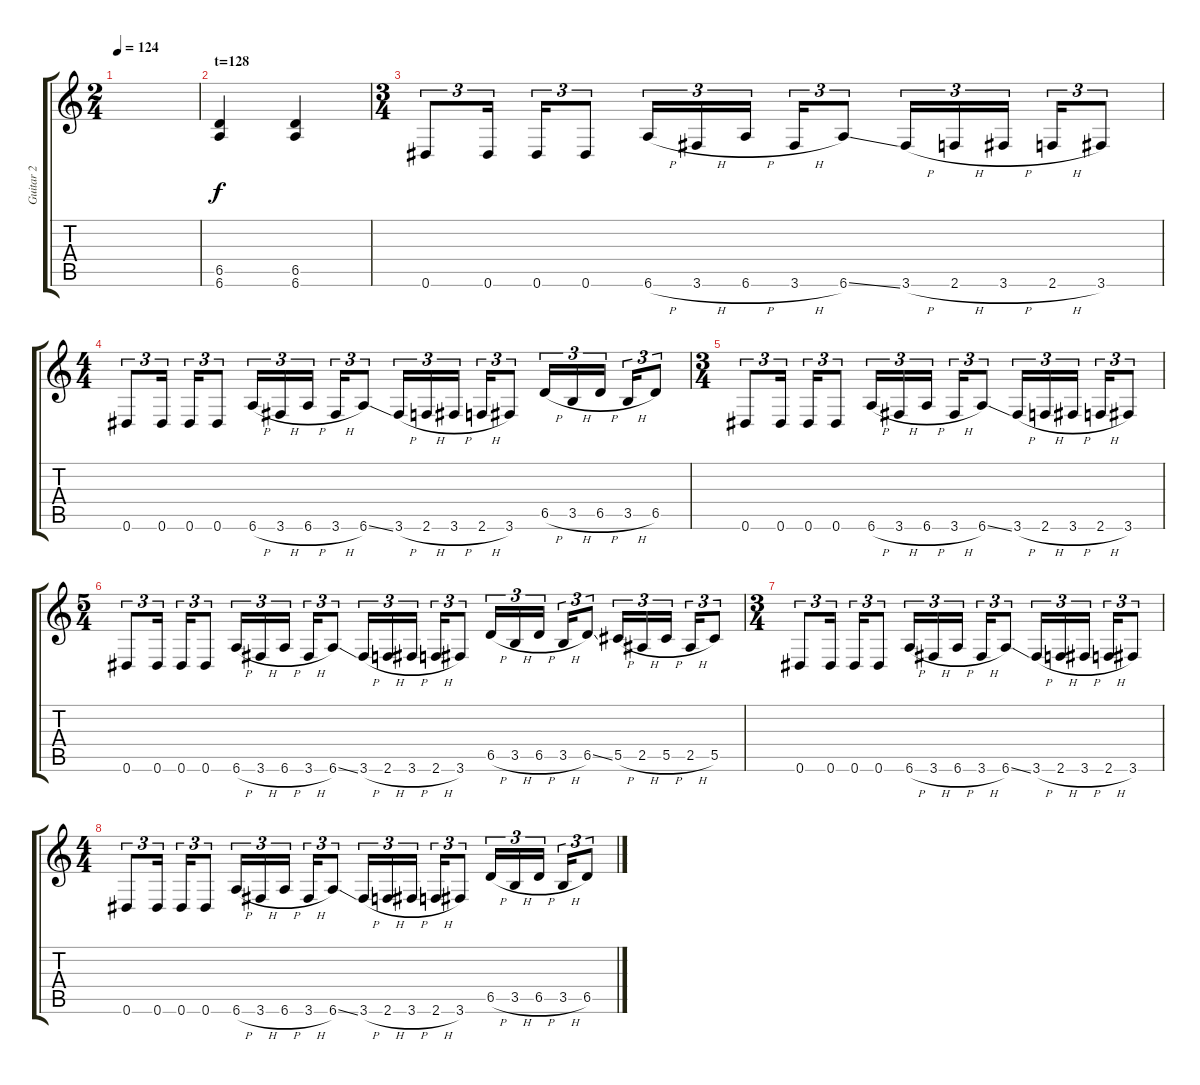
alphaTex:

\track ("Guitar 2" "Guitar 2") {instrument distortionguitar}
\staff {score tabs}
\tuning (Eb4 Bb3 Gb3 Db3 Ab2 Eb2) {hide}
\ts (2 4)
\tempo 124
\clef g2
\ks c
|
\section ("" "t=128")
(6.5 6.6).4 (6.5 6.6).4 |
\ts (3 4)
0.6.8{tu (3 2)} 0.6.16{tu (3 2)} 0.6.16{tu (3 2)} 0.6.8{tu (3 2)} 6.6{h}.16{tu (3 2)} 3.6{h}.16{tu (3 2)} 6.6{h}.16{tu (3 2)} 3.6{h}.16{tu (3 2)} 6.6{ss}.8{tu (3 2)} 3.6{h}.16{tu (3 2)} 2.6{h}.16{tu (3 2)} 3.6{h}.16{tu (3 2)} 2.6{h}.16{tu (3 2)} 3.6.8{tu (3 2)} |
\ts (4 4)
0.6.8{tu (3 2)} 0.6.16{tu (3 2)} 0.6.16{tu (3 2)} 0.6.8{tu (3 2)} 6.6{h}.16{tu (3 2)} 3.6{h}.16{tu (3 2)} 6.6{h}.16{tu (3 2)} 3.6{h}.16{tu (3 2)} 6.6{ss}.8{tu (3 2)} 3.6{h}.16{tu (3 2)} 2.6{h}.16{tu (3 2)} 3.6{h}.16{tu (3 2)} 2.6{h}.16{tu (3 2)} 3.6.8{tu (3 2)} 6.5{h}.16{tu (3 2)} 3.5{h}.16{tu (3 2)} 6.5{h}.16{tu (3 2)} 3.5{h}.16{tu (3 2)} 6.5.8{tu (3 2)} |
\ts (3 4)
0.6.8{tu (3 2)} 0.6.16{tu (3 2)} 0.6.16{tu (3 2)} 0.6.8{tu (3 2)} 6.6{h}.16{tu (3 2)} 3.6{h}.16{tu (3 2)} 6.6{h}.16{tu (3 2)} 3.6{h}.16{tu (3 2)} 6.6{ss}.8{tu (3 2)} 3.6{h}.16{tu (3 2)} 2.6{h}.16{tu (3 2)} 3.6{h}.16{tu (3 2)} 2.6{h}.16{tu (3 2)} 3.6.8{tu (3 2)} |
\ts (5 4)
0.6.8{tu (3 2)} 0.6.16{tu (3 2)} 0.6.16{tu (3 2)} 0.6.8{tu (3 2)} 6.6{h}.16{tu (3 2)} 3.6{h}.16{tu (3 2)} 6.6{h}.16{tu (3 2)} 3.6{h}.16{tu (3 2)} 6.6{ss}.8{tu (3 2)} 3.6{h}.16{tu (3 2)} 2.6{h}.16{tu (3 2)} 3.6{h}.16{tu (3 2)} 2.6{h}.16{tu (3 2)} 3.6.8{tu (3 2)} 6.5{h}.16{tu (3 2)} 3.5{h}.16{tu (3 2)} 6.5{h}.16{tu (3 2)} 3.5{h}.16{tu (3 2)} 6.5{ss}.8{tu (3 2)} 5.5{h}.16{tu (3 2)} 2.5{h}.16{tu (3 2)} 5.5{h}.16{tu (3 2)} 2.5{h}.16{tu (3 2)} 5.5.8{tu (3 2)} |
\ts (3 4)
0.6.8{tu (3 2)} 0.6.16{tu (3 2)} 0.6.16{tu (3 2)} 0.6.8{tu (3 2)} 6.6{h}.16{tu (3 2)} 3.6{h}.16{tu (3 2)} 6.6{h}.16{tu (3 2)} 3.6{h}.16{tu (3 2)} 6.6{ss}.8{tu (3 2)} 3.6{h}.16{tu (3 2)} 2.6{h}.16{tu (3 2)} 3.6{h}.16{tu (3 2)} 2.6{h}.16{tu (3 2)} 3.6.8{tu (3 2)} |
\ts (4 4)
0.6.8{tu (3 2)} 0.6.16{tu (3 2)} 0.6.16{tu (3 2)} 0.6.8{tu (3 2)} 6.6{h}.16{tu (3 2)} 3.6{h}.16{tu (3 2)} 6.6{h}.16{tu (3 2)} 3.6{h}.16{tu (3 2)} 6.6{ss}.8{tu (3 2)} 3.6{h}.16{tu (3 2)} 2.6{h}.16{tu (3 2)} 3.6{h}.16{tu (3 2)} 2.6{h}.16{tu (3 2)} 3.6.8{tu (3 2)} 6.5{h}.16{tu (3 2)} 3.5{h}.16{tu (3 2)} 6.5{h}.16{tu (3 2)} 3.5{h}.16{tu (3 2)} 6.5.8{tu (3 2)}
